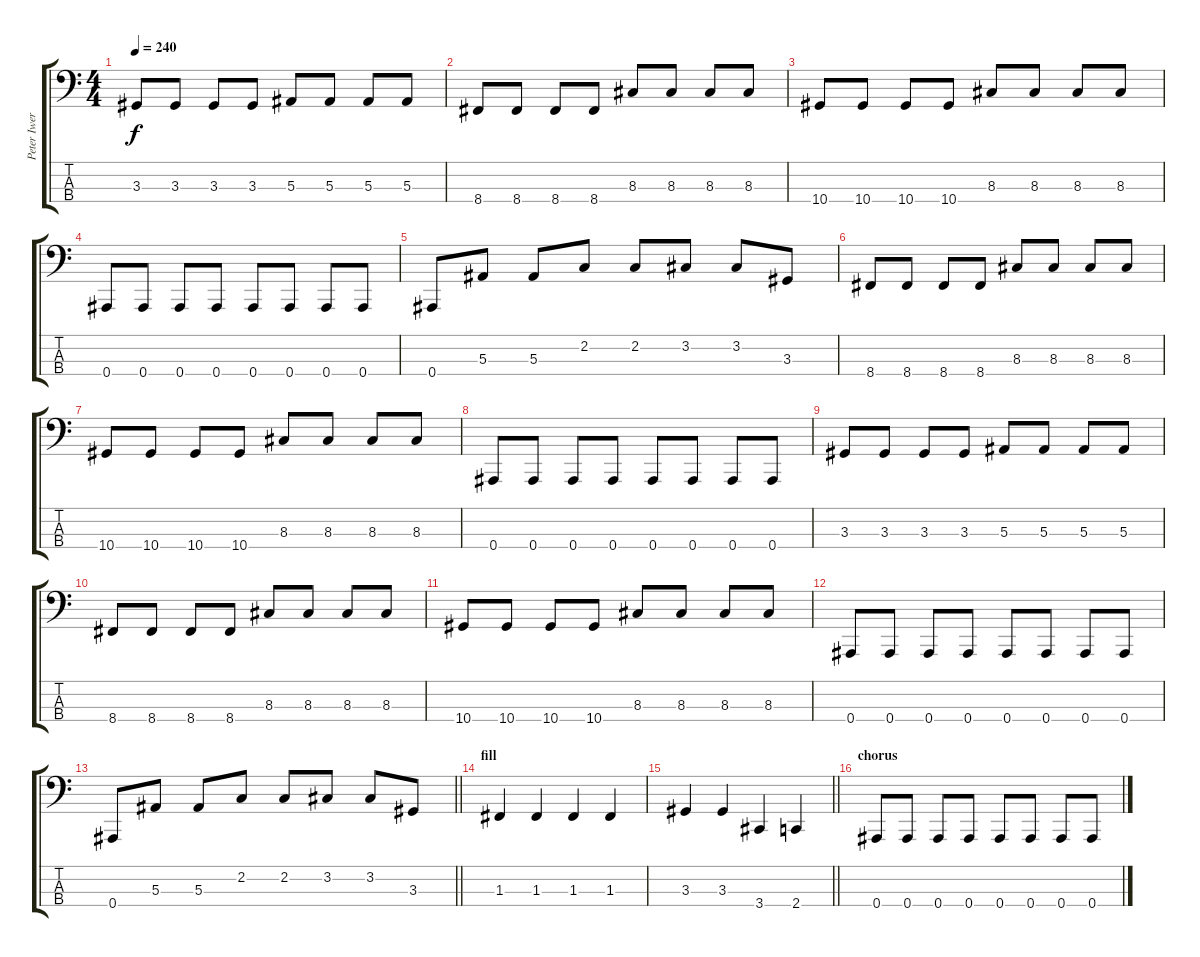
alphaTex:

\track ("Peter Iwers" "Peter Iwer") {instrument electricbasspick}
\staff {score tabs}
\tuning (Eb2 Bb1 F1 Bb0) {hide}
\ts (4 4)
\tempo 240
\clef f4
\ks c
3.3.8{dy f} 3.3.8 3.3.8 3.3.8 5.3.8 5.3.8 5.3.8 5.3.8 |
8.4.8 8.4.8 8.4.8 8.4.8 8.3.8 8.3.8 8.3.8 8.3.8 |
10.4.8 10.4.8 10.4.8 10.4.8 8.3.8 8.3.8 8.3.8 8.3.8 |
0.4.8 0.4.8 0.4.8 0.4.8 0.4.8 0.4.8 0.4.8 0.4.8 |
0.4.8 5.3.8 5.3.8 2.2.8 2.2.8 3.2.8 3.2.8 3.3.8 |
8.4.8 8.4.8 8.4.8 8.4.8 8.3.8 8.3.8 8.3.8 8.3.8 |
10.4.8 10.4.8 10.4.8 10.4.8 8.3.8 8.3.8 8.3.8 8.3.8 |
0.4.8 0.4.8 0.4.8 0.4.8 0.4.8 0.4.8 0.4.8 0.4.8 |
3.3.8 3.3.8 3.3.8 3.3.8 5.3.8 5.3.8 5.3.8 5.3.8 |
8.4.8 8.4.8 8.4.8 8.4.8 8.3.8 8.3.8 8.3.8 8.3.8 |
10.4.8 10.4.8 10.4.8 10.4.8 8.3.8 8.3.8 8.3.8 8.3.8 |
0.4.8 0.4.8 0.4.8 0.4.8 0.4.8 0.4.8 0.4.8 0.4.8 |
\barLineRight lightlight
0.4.8 5.3.8 5.3.8 2.2.8 2.2.8 3.2.8 3.2.8 3.3.8 |
\section ("" "fill")
1.3.4 1.3.4 1.3.4 1.3.4 |
\barLineRight lightlight
3.3.4 3.3.4 3.4.4 2.4.4 |
\section ("" "chorus")
0.4.8 0.4.8 0.4.8 0.4.8 0.4.8 0.4.8 0.4.8 0.4.8
